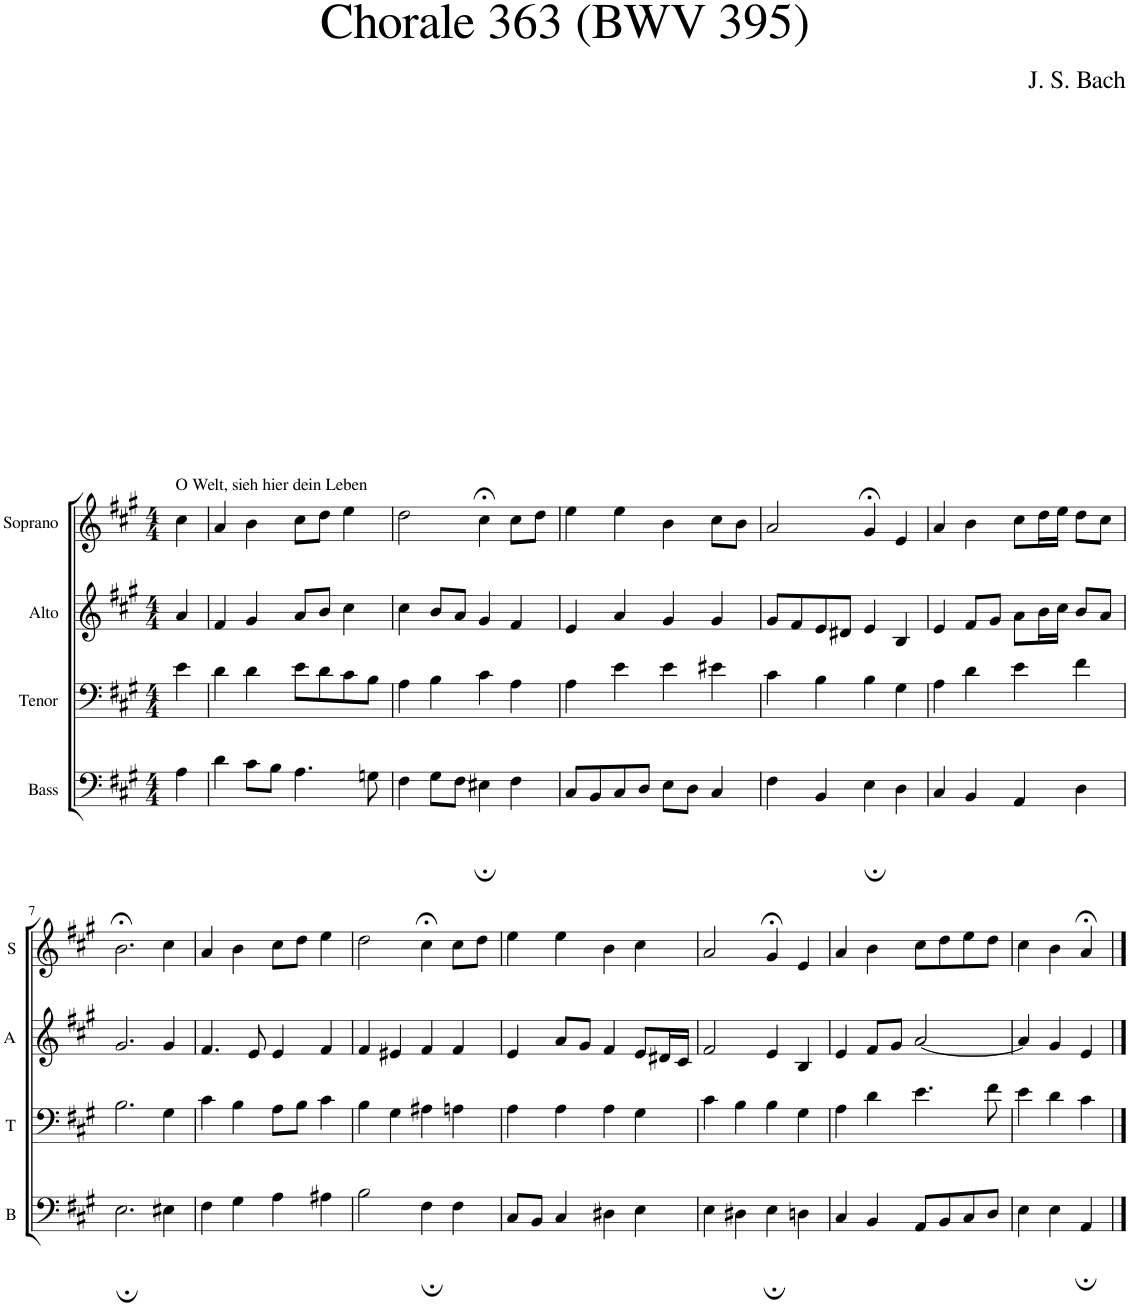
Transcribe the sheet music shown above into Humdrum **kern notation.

**kern	**kern	**kern	**kern
*part4	*part3	*part2	*part1
*staff4	*staff3	*staff2	*staff1
*I"Bass	*I"Tenor	*I"Alto	*I"Soprano
*I'B	*I'T	*I'A	*I'S
*clefF4	*clefF4	*clefG2	*clefG2
*k[f#c#g#]	*k[f#c#g#]	*k[f#c#g#]	*k[f#c#g#]
*M4/4	*M4/4	*M4/4	*M4/4
=1	=1	=1	=1
!	!	!	!LO:TX:a:t=O Welt, sieh hier dein Leben
4A\	4e\	4a/	4cc#\
=2	=2	=2	=2
4d\	4d\	4f#/	4a/
8c#\L	4d\	4g#/	4b\
8B\J	.	.	.
4.A\	8e\L	8a/L	8cc#\L
.	8d\	8b/J	8dd\J
.	8c#\	4cc#\	4ee\
8Gn\	8B\J	.	.
=3	=3	=3	=3
4F#\	4A\	4cc#\	2dd\
8G#\L	4B\	8b/L	.
8F#\J	.	8a/J	.
4E#X;\	4c#\	4g#/	4cc#;<\
4F#\	4A\	4f#/	8cc#\L
.	.	.	8dd\J
=4	=4	=4	=4
8C#/L	4A\	4e/	4ee\
8BB/	.	.	.
8C#/	4e\	4a/	4ee\
8D/J	.	.	.
8E\L	4e\	4g#/	4b\
8D\J	.	.	.
4C#/	4e#X\	4g#/	8cc#\L
.	.	.	8b\J
=5	=5	=5	=5
4F#\	4c#\	8g#/L	2a/
.	.	8f#/	.
4BB/	4B\	8e/	.
.	.	8d#X/J	.
4E;\	4B\	4e/	4g#;</
4D\	4G#\	4B/	4e/
=6	=6	=6	=6
4C#/	4A\	4e/	4a/
4BB/	4d\	8f#/L	4b\
.	.	8g#/J	.
4AA/	4e\	8a\L	8cc#\L
.	.	16b\L	16dd\L
.	.	16cc#\JJ	16ee\JJ
4D\	4f#\	8b/L	8dd\L
.	.	8a/J	8cc#\J
!!LO:LB:g=z
=7	=7	=7	=7
2.E;\	2.B\	2.g#/	2.b;<\
4E#X\	4G#\	4g#/	4cc#\
=8	=8	=8	=8
4F#\	4c#\	4.f#/	4a/
4G#\	4B\	.	4b\
.	.	8e/	.
4A\	8A\L	4e/	8cc#\L
.	8B\J	.	8dd\J
4A#X\	4c#\	4f#/	4ee\
=9	=9	=9	=9
2B\	4B\	4f#/	2dd\
.	4G#\	4e#X/	.
4F#;\	4A#X\	4f#/	4cc#;<\
4F#\	4An\	4f#/	8cc#\L
.	.	.	8dd\J
=10	=10	=10	=10
8C#/L	4A\	4e/	4ee\
8BB/J	.	.	.
4C#/	4A\	8a/L	4ee\
.	.	8g#/J	.
4D#X\	4A\	4f#/	4b\
4E\	4G#\	8e/L	4cc#\
.	.	16d#X/L	.
.	.	16c#/JJ	.
=11	=11	=11	=11
4E\	4c#\	2f#/	2a/
4D#X\	4B\	.	.
4E;\	4B\	4e/	4g#;</
4Dn\	4G#\	4B/	4e/
=12	=12	=12	=12
4C#/	4A\	4e/	4a/
4BB/	4d\	8f#/L	4b\
.	.	8g#/J	.
8AA/L	4.e\	[2a/	8cc#\L
8BB/	.	.	8dd\
8C#/	.	.	8ee\
8D/J	8f#\	.	8dd\J
=13	=13	=13	=13
4E\	4e\	4a/]	4cc#\
4E\	4d\	4g#/	4b\
4AA;/	4c#\	4e/	4a;</
==	==	==	==
*-	*-	*-	*-
